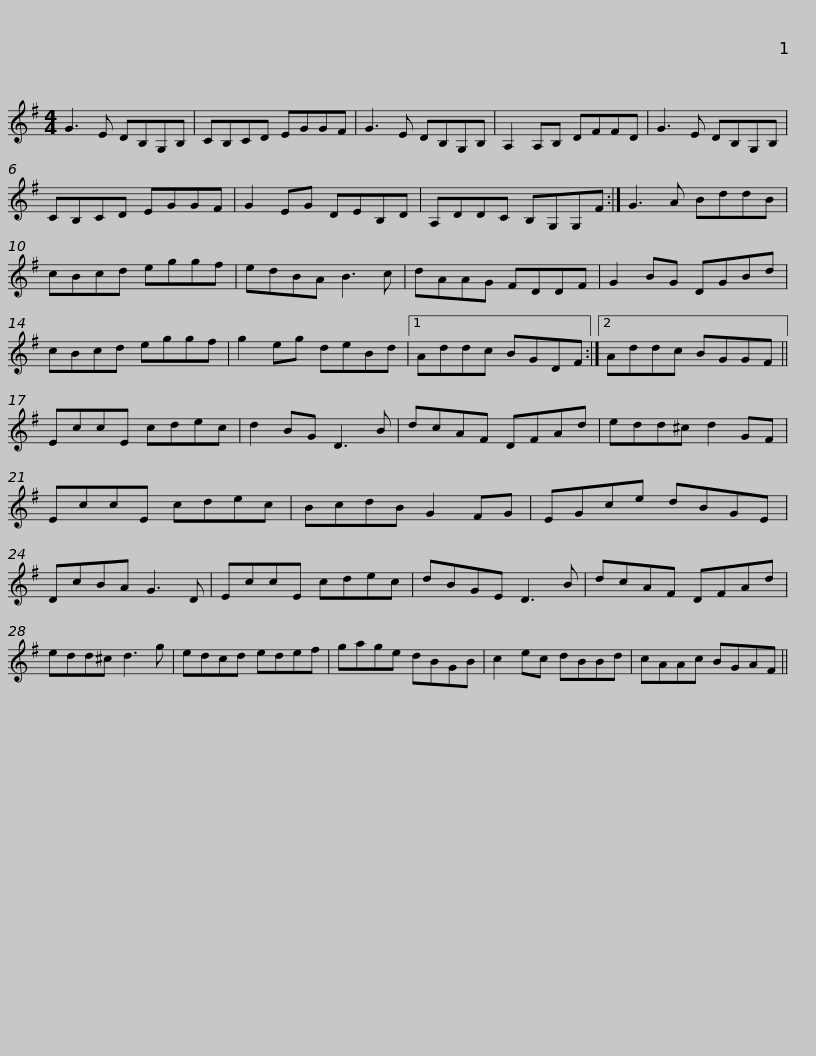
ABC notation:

X:1
L:1/8
M:4/4
I:linebreak $
K:G
V:1 treble
V:1
 G3 E DB,G,B, | CB,CD EGGF | G3 E DB,G,B, | A,2 A,B, DFFD | G3 E DB,G,B, |$ %5
 CB,CD EGGF | G2 EG DEB,D | A,DDC B,G,G,F :| G3 A BddB | cBcd eggf |$ %10
 edBA B3 c | dAAG FDDF | G2 BG DGBd | cBcd eggf | g2 eg deBd |1 %15
 Addc BGDF :|2$ Addc BGGF || EccE cdec | d2 BG D3 B | dcAF DFAd | %20
 edd^c d2 GF | EccE cdec |$ BcdB G2 FG | EGce dBGE | DcBA G3 D | %25
 EccE cdec | dBGE D3 B | dcAF DFAd |$ edd^c d3 g | edcd edef | %30
 gage dBGB | c2 ec dBBd | cAAc BGAF || %33
